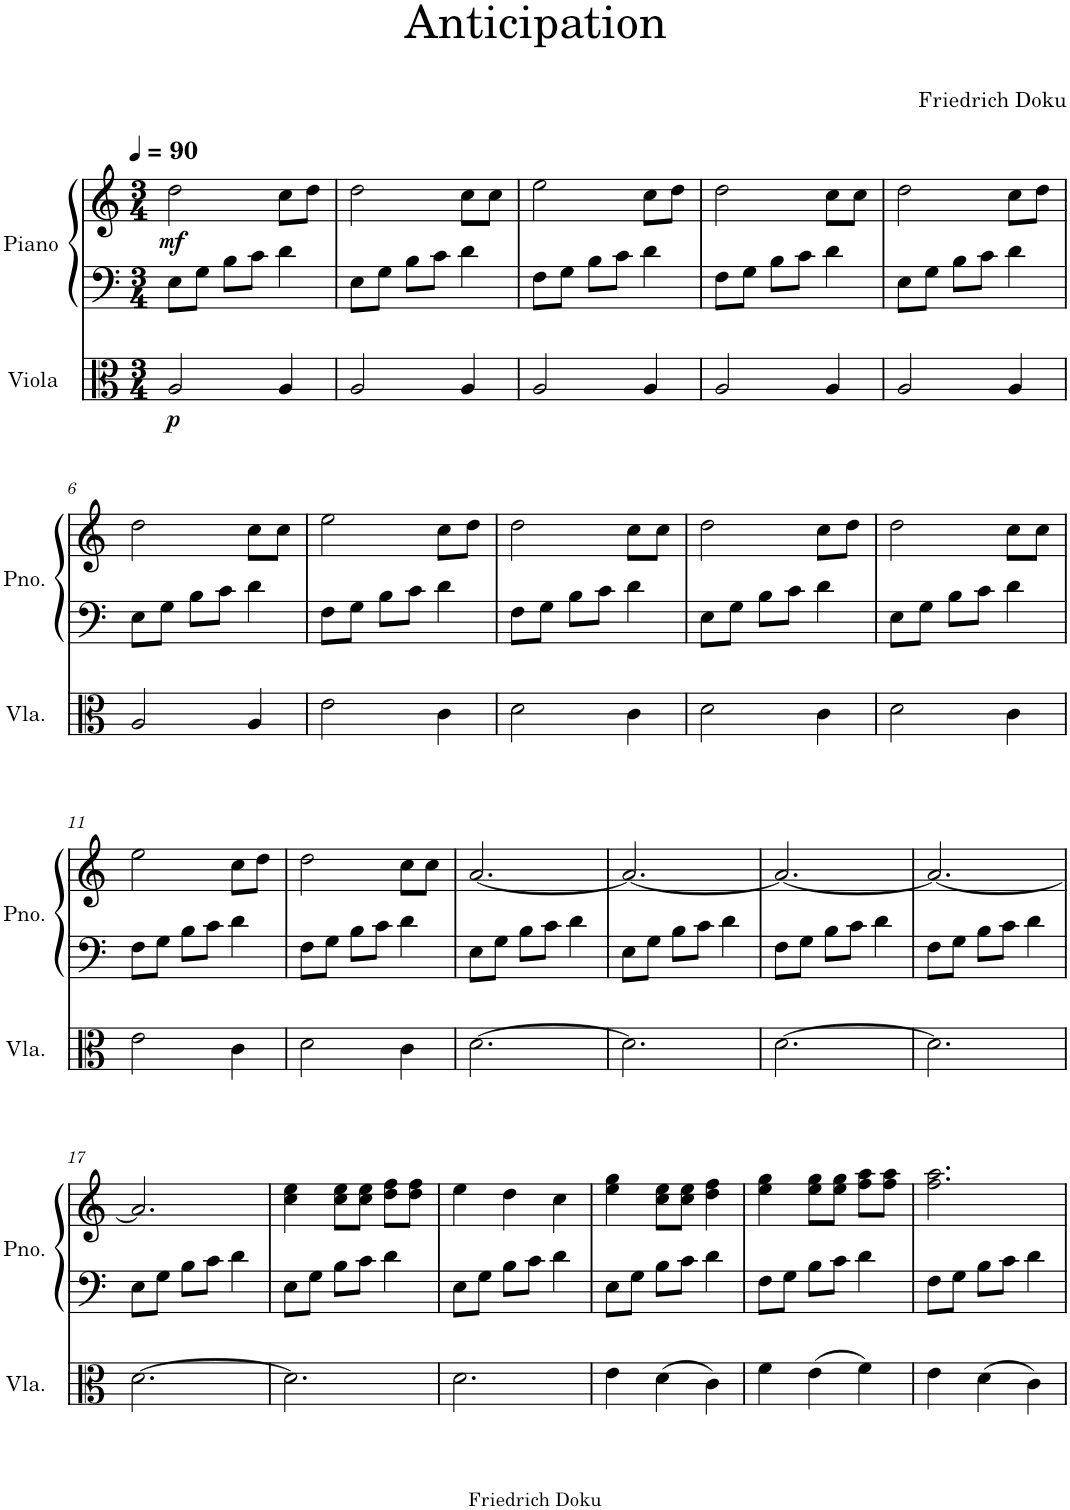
**kern	**dynam	**kern	**kern	**dynam
*part2	*part2	*part1	*part1	*part1
*staff3	*staff3	*staff2	*staff1	*staff1/2
*I"Viola	*	*I"Piano	*	*
*I'Vla.	*	*I'Pno.	*	*
*clefC3	*	*clefF4	*clefG2	*
*Trd5c9	*	*	*	*
*k[]	*	*k[]	*k[]	*
*M3/4	*	*M3/4	*M3/4	*
*MM90	*	*MM90	*MM90	*
=1	=1	=1	=1	=1
!	!LO:DY:b	!	!	!LO:DY:b
2A/	p	8E\L	2dd\	mf
.	.	8G\J	.	.
.	.	8B\L	.	.
.	.	8c\J	.	.
4A/	.	4d\	8cc\L	.
.	.	.	8dd\J	.
=2	=2	=2	=2	=2
2A/	.	8E\L	2dd\	.
.	.	8G\J	.	.
.	.	8B\L	.	.
.	.	8c\J	.	.
4A/	.	4d\	8cc\L	.
.	.	.	8cc\J	.
=3	=3	=3	=3	=3
2A/	.	8F\L	2ee\	.
.	.	8G\J	.	.
.	.	8B\L	.	.
.	.	8c\J	.	.
4A/	.	4d\	8cc\L	.
.	.	.	8dd\J	.
=4	=4	=4	=4	=4
2A/	.	8F\L	2dd\	.
.	.	8G\J	.	.
.	.	8B\L	.	.
.	.	8c\J	.	.
4A/	.	4d\	8cc\L	.
.	.	.	8cc\J	.
=5	=5	=5	=5	=5
2A/	.	8E\L	2dd\	.
.	.	8G\J	.	.
.	.	8B\L	.	.
.	.	8c\J	.	.
4A/	.	4d\	8cc\L	.
.	.	.	8dd\J	.
!!LO:LB:g=z
=6	=6	=6	=6	=6
2A/	.	8E\L	2dd\	.
.	.	8G\J	.	.
.	.	8B\L	.	.
.	.	8c\J	.	.
4A/	.	4d\	8cc\L	.
.	.	.	8cc\J	.
=7	=7	=7	=7	=7
2e\	.	8F\L	2ee\	.
.	.	8G\J	.	.
.	.	8B\L	.	.
.	.	8c\J	.	.
4c\	.	4d\	8cc\L	.
.	.	.	8dd\J	.
=8	=8	=8	=8	=8
2d\	.	8F\L	2dd\	.
.	.	8G\J	.	.
.	.	8B\L	.	.
.	.	8c\J	.	.
4c\	.	4d\	8cc\L	.
.	.	.	8cc\J	.
=9	=9	=9	=9	=9
2d\	.	8E\L	2dd\	.
.	.	8G\J	.	.
.	.	8B\L	.	.
.	.	8c\J	.	.
4c\	.	4d\	8cc\L	.
.	.	.	8dd\J	.
=10	=10	=10	=10	=10
2d\	.	8E\L	2dd\	.
.	.	8G\J	.	.
.	.	8B\L	.	.
.	.	8c\J	.	.
4c\	.	4d\	8cc\L	.
.	.	.	8cc\J	.
!!LO:LB:g=z
=11	=11	=11	=11	=11
2e\	.	8F\L	2ee\	.
.	.	8G\J	.	.
.	.	8B\L	.	.
.	.	8c\J	.	.
4c\	.	4d\	8cc\L	.
.	.	.	8dd\J	.
=12	=12	=12	=12	=12
2d\	.	8F\L	2dd\	.
.	.	8G\J	.	.
.	.	8B\L	.	.
.	.	8c\J	.	.
4c\	.	4d\	8cc\L	.
.	.	.	8cc\J	.
=13	=13	=13	=13	=13
[2.d\	.	8E\L	[2.a/	.
.	.	8G\J	.	.
.	.	8B\L	.	.
.	.	8c\J	.	.
.	.	4d\	.	.
=14	=14	=14	=14	=14
2.d\]	.	8E\L	2.a/_	.
.	.	8G\J	.	.
.	.	8B\L	.	.
.	.	8c\J	.	.
.	.	4d\	.	.
=15	=15	=15	=15	=15
[2.d\	.	8F\L	2.a/_	.
.	.	8G\J	.	.
.	.	8B\L	.	.
.	.	8c\J	.	.
.	.	4d\	.	.
=16	=16	=16	=16	=16
2.d\]	.	8F\L	2.a/_	.
.	.	8G\J	.	.
.	.	8B\L	.	.
.	.	8c\J	.	.
.	.	4d\	.	.
!!LO:LB:g=z
=17	=17	=17	=17	=17
[2.d\	.	8E\L	2.a/]	.
.	.	8G\J	.	.
.	.	8B\L	.	.
.	.	8c\J	.	.
.	.	4d\	.	.
=18	=18	=18	=18	=18
2.d\]	.	8E\L	4cc\ 4ee\	.
.	.	8G\J	.	.
.	.	8B\L	8cc\ 8ee\L	.
.	.	8c\J	8cc\ 8ee\J	.
.	.	4d\	8dd\ 8ff\L	.
.	.	.	8dd\ 8ff\J	.
=19	=19	=19	=19	=19
2.d\	.	8E\L	4ee\	.
.	.	8G\J	.	.
.	.	8B\L	4dd\	.
.	.	8c\J	.	.
.	.	4d\	4cc\	.
=20	=20	=20	=20	=20
4e\	.	8E\L	4ee\ 4gg\	.
.	.	8G\J	.	.
(4d\	.	8B\L	8cc\ 8ee\L	.
.	.	8c\J	8cc\ 8ee\J	.
4c\)	.	4d\	4dd\ 4ff\	.
=21	=21	=21	=21	=21
4f\	.	8F\L	4ee\ 4gg\	.
.	.	8G\J	.	.
(4e\	.	8B\L	8ee\ 8gg\L	.
.	.	8c\J	8ee\ 8gg\J	.
4f\)	.	4d\	8ff\ 8aa\L	.
.	.	.	8ff\ 8aa\J	.
=22	=22	=22	=22	=22
4e\	.	8F\L	2.ff\ 2.aa\	.
.	.	8G\J	.	.
(4d\	.	8B\L	.	.
.	.	8c\J	.	.
4c\)	.	4d\	.	.
=	=	=	=	=
*-	*-	*-	*-	*-
